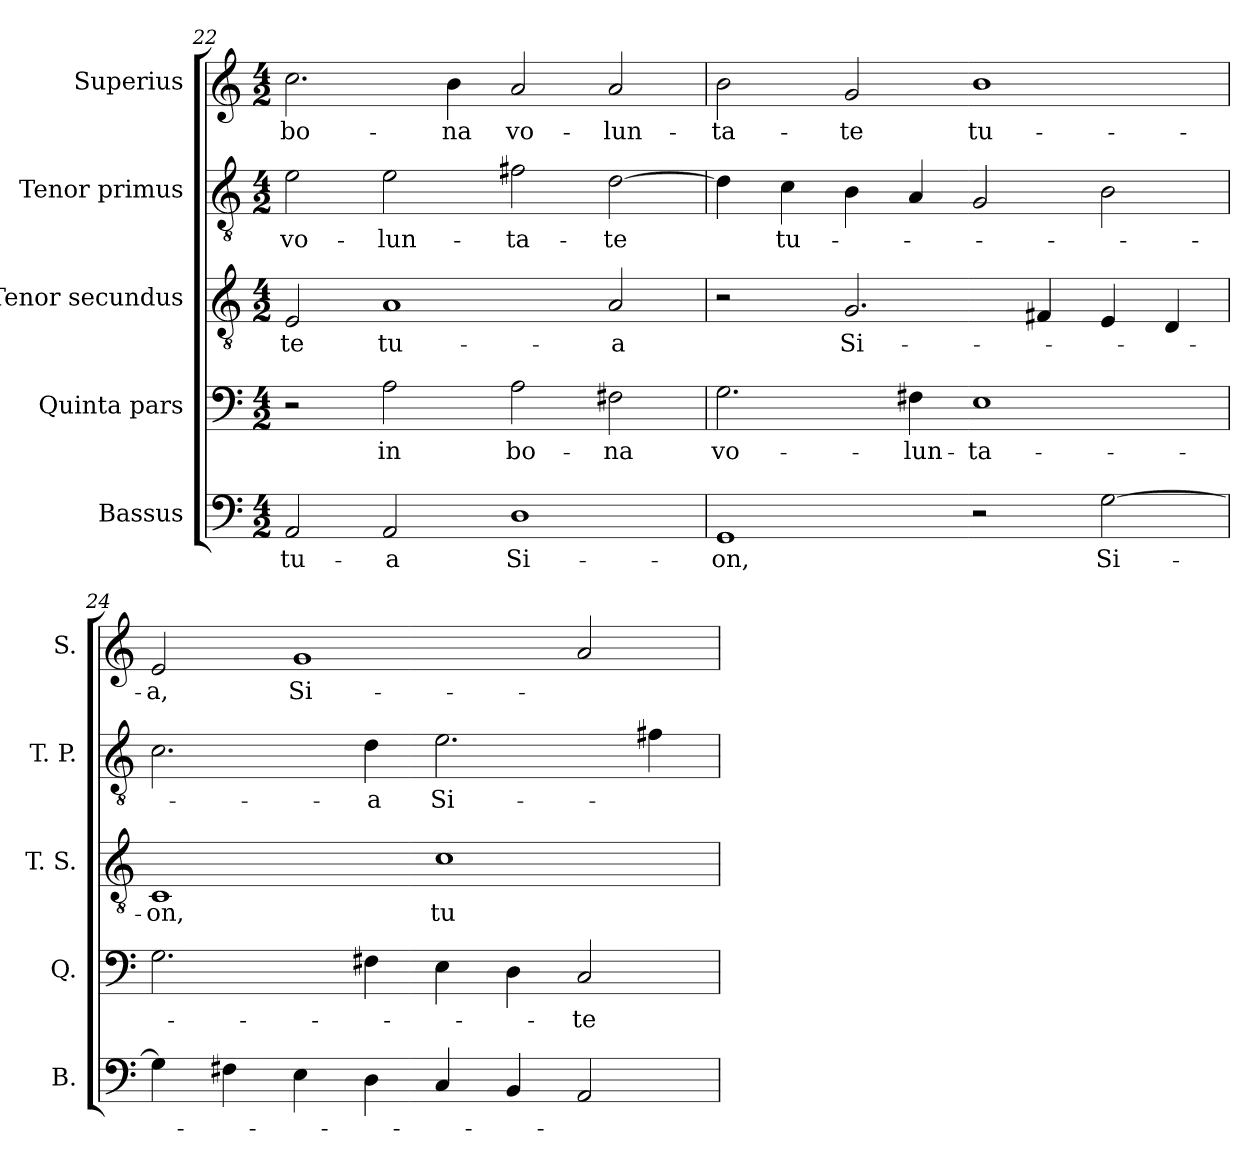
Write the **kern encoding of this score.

**kern	**text	**kern	**text	**kern	**text	**kern	**text	**kern	**text
*part5	*part5	*part4	*part4	*part3	*part3	*part2	*part2	*part1	*part1
*staff5	*staff5	*staff4	*staff4	*staff3	*staff3	*staff2	*staff2	*staff1	*staff1
*I"Bassus	*	*I"Quinta pars	*	*I"Tenor secundus	*	*I"Tenor primus	*	*I"Superius	*
*I'B.	*	*I'Q.	*	*I'T. S.	*	*I'T. P.	*	*I'S.	*
*clefF4	*	*clefF4	*	*clefGv2	*	*clefGv2	*	*clefG2	*
*M4/2	*	*M4/2	*	*M4/2	*	*M4/2	*	*M4/2	*
=22	=22	=22	=22	=22	=22	=22	=22	=22	=22
!	!LO:LY:b:cj	!	!	!	!LO:LY:b:cj	!	!LO:LY:b:cj	!	!LO:LY:b:cj
2AA/	tu-	2r	.	2E/	-te	2e\	vo-	2.cc\	bo-
!	!LO:LY:b:cj	!	!LO:LY:b:cj	!	!LO:LY:b:cj	!	!LO:LY:b:cj	!	!
2AA/	-a	2A\	in	1A	tu-	2e\	-lun-	.	.
!	!	!	!	!	!	!	!	!	!LO:LY:b:cj
.	.	.	.	.	.	.	.	4b\	-na
!	!LO:LY:b:cj	!	!LO:LY:b:cj	!	!	!	!LO:LY:b:cj	!	!LO:LY:b:cj
1D	Si-	2A\	bo-	.	.	2f#X\	-ta-	2a/	vo-
!	!	!	!LO:LY:b:cj	!	!LO:LY:b:cj	!	!LO:LY:b:cj	!	!LO:LY:b:cj
.	.	2F#X\	-na	2A/	-a	[<2d\	-te	2a/	-lun-
!!LO:PB:g=z
=23	=23	=23	=23	=23	=23	=23	=23	=23	=23
!	!LO:LY:b:cj	!	!LO:LY:b:cj	!	!	!	!	!	!LO:LY:b:cj
1GG	-on,	2.G\	vo-	2r	.	4d\]	.	2b\	-ta-
!	!	!	!	!	!	!	!LO:LY:b:cj	!	!
.	.	.	.	.	.	4c\	tu-	.	.
!	!	!	!	!	!LO:LY:b:cj	!	!	!	!LO:LY:b:cj
.	.	.	.	2.G/	Si-	4B\	.	2g/	-te
!	!	!	!LO:LY:b:cj	!	!	!	!	!	!
.	.	4F#X\	-lun-	.	.	4A/	.	.	.
!	!	!	!LO:LY:b:cj	!	!	!	!	!	!LO:LY:b:cj
2r	.	1E	-ta-	.	.	2G/	.	1b	tu-
.	.	.	.	4F#X/	.	.	.	.	.
!	!LO:LY:b:cj	!	!	!	!	!	!	!	!
[>2G\	Si-	.	.	4E/	.	2B\	.	.	.
.	.	.	.	4D/	.	.	.	.	.
=24	=24	=24	=24	=24	=24	=24	=24	=24	=24
!	!	!	!	!	!LO:LY:b:cj	!	!	!	!LO:LY:b:cj
4G\]	.	2.G\	.	1C	-on,	2.c\	.	2e/	-a,
4F#X\	.	.	.	.	.	.	.	.	.
!	!	!	!	!	!	!	!	!	!LO:LY:b:cj
4E\	.	.	.	.	.	.	.	1g	Si-
!	!	!	!	!	!	!	!LO:LY:b:cj	!	!
4D\	.	4F#X\	.	.	.	4d\	-a	.	.
!	!	!	!	!	!LO:LY:b:cj	!	!LO:LY:b:cj	!	!
4C/	.	4E\	.	1c	tu-	2.e\	Si-	.	.
4BB/	.	4D\	.	.	.	.	.	.	.
!	!	!	!LO:LY:b:cj	!	!	!	!	!	!
2AA/	.	2C/	-te	.	.	.	.	2a/	.
.	.	.	.	.	.	4f#X\	.	.	.
=	=	=	=	=	=	=	=	=	=
*-	*-	*-	*-	*-	*-	*-	*-	*-	*-
